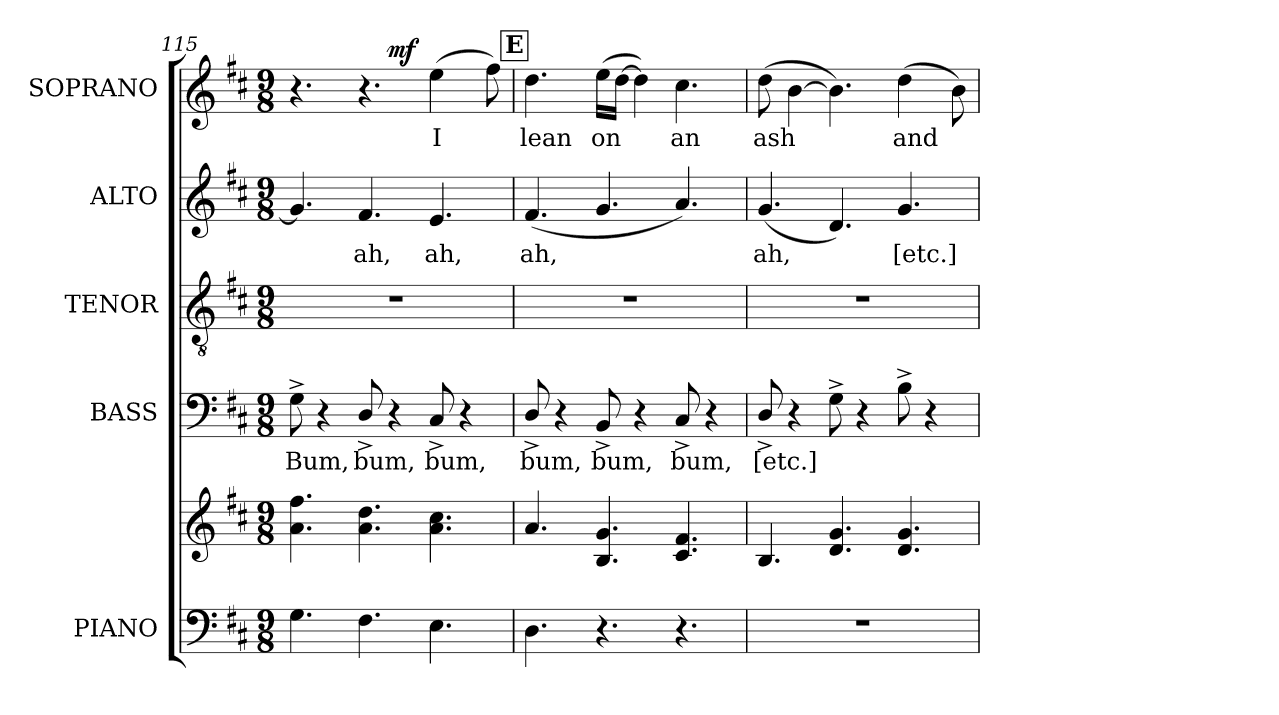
**kern	**kern	**kern	**text	**kern	**kern	**text	**kern	**text	**dynam
*part5	*part5	*part4	*part4	*part3	*part2	*part2	*part1	*part1	*part1
*staff6	*staff5	*staff4	*staff4	*staff3	*staff2	*staff2	*staff1	*staff1	*staff1
*I"PIANO	*	*I"BASS	*	*I"TENOR	*I"ALTO	*	*I"SOPRANO	*	*
*I'PNO.	*	*I'B.	*	*I'T.	*I'A.	*	*I'S.	*	*
*clefF4	*clefG2	*clefF4	*	*clefGv2	*clefG2	*	*clefG2	*	*
*	*	*	*	*ITrd7c12	*	*	*	*	*
*k[f#c#]	*k[f#c#]	*k[f#c#]	*	*k[f#c#]	*k[f#c#]	*	*k[f#c#]	*	*
*D:	*D:	*D:	*	*D:	*D:	*	*D:	*	*
*M9/8	*M9/8	*M9/8	*	*M9/8	*M9/8	*	*M9/8	*	*
=115	=115	=115	=115	=115	=115	=115	=115	=115	=115
!	!	!	!	!	!	!	!LO:TX:a:t=Solo?	!	!
!	!	!	!LO:LY:b:color=#000000	!LO:N:vis=1	!	!	!	!	!
*	*	*	*	*	*	*	*^	*	*
4.Gi\	4.ai\ 4.ff#i	8G^i\	Bum,	8%9r	4.gi/]	.	4.r	2ryy	.	.
.	.	4r	.	.	.	.	.	.	.	.
!	!	!	!LO:LY:b:color=#000000	!	!	!	!	!	!	!
!	!	!	!	!	!	!LO:LY:b:color=#000000	!	!	!	!
4.F#i\	4.ai\ 4.ddi	8D^i/	bum,	.	4.f#i/	ah,	4.r	.	.	.
.	.	4r	.	.	.	.	.	2ryy	.	mf
!	!	!	!LO:LY:b:color=#000000	!	!	!	!	!	!	!
!	!	!	!	!	!	!LO:LY:b:color=#000000	!	!	!	!
!	!	!	!	!	!	!	!	!	!LO:LY:b:color=#000000	!
4.Ei\	4.ai\ 4.cc#i	8C#^i/	bum,	.	4.ei/	ah,	(4eei\	.	I	.
.	.	4r	.	.	.	.	.	.	.	.
.	.	.	.	.	.	.	8ff#i\)	8ryy	.	.
*	*	*	*	*	*	*	*v	*v	*	*
!!LO:REH:place=s1:B:color=#000000:enc=box:fs=19.1405:t=E
=116	=116	=116	=116	=116	=116	=116	=116	=116	=116
*	*	*	*	*	*	*	*^	*	*
!	!	!	!LO:LY:b:color=#000000	!LO:N:vis=1	!	!	!	!	!	!
*	*	*	*	*	*	*	*v	*v	*	*
*	*	*	*	*	*	*	*^	*	*
!	!	!	!	!	!	!LO:LY:b:color=#000000	!	!	!	!
*	*	*	*	*	*	*	*v	*v	*	*
*	*	*	*	*	*	*	*^	*	*
!	!	!	!	!	!	!	!	!	!LO:LY:b:color=#000000	!
*	*	*	*	*	*	*	*v	*v	*	*
4.Di\	4.ai/	8D^i/	bum,	8%9r	(4.f#i/	ah,	4.ddi\	lean	.
.	.	4r	.	.	.	.	.	.	.
!	!	!	!LO:LY:b:color=#000000	!	!	!	!	!	!
!	!	!	!	!	!	!	!	!LO:LY:b:color=#000000	!
4.r	4.Bi/ 4.gi	8BB^i/	bum,	.	4.gi/	.	(16eei\LL	on	.
.	.	.	.	.	.	.	[16ddi\JJ	.	.
.	.	4r	.	.	.	.	4ddi\])	.	.
!	!	!	!LO:LY:b:color=#000000	!	!	!	!	!	!
!	!	!	!	!	!	!	!	!LO:LY:b:color=#000000	!
4.r	4.c#i/ 4.f#i	8C#^i/	bum,	.	4.ai/)	.	4.cc#i\	an	.
.	.	4r	.	.	.	.	.	.	.
!!LO:LB:g=z
=117	=117	=117	=117	=117	=117	=117	=117	=117	=117
!LO:N:vis=1	!	!	!	!	!	!	!	!	!
!	!	!	!LO:LY:b:color=#000000	!LO:N:vis=1	!	!	!	!	!
!	!	!	!	!	!	!LO:LY:b:color=#000000	!	!	!
!	!	!	!	!	!	!	!	!LO:LY:b:color=#000000	!
8%9r	4.Bi/	8D^i/	[etc.]	8%9r	(4.gi/	ah,	(8ddi\	ash	.
.	.	4r	.	.	.	.	[4bi\	.	.
.	4.di/ 4.gi	8G^i\	.	.	4.di/)	.	4.bi\])	.	.
.	.	4r	.	.	.	.	.	.	.
!	!	!	!	!	!	!LO:LY:b:color=#000000	!	!	!
!	!	!	!	!	!	!	!	!LO:LY:b:color=#000000	!
.	4.di/ 4.gi	8B^i\	.	.	4.gi/	[etc.]	(4ddi\	and	.
.	.	4r	.	.	.	.	.	.	.
.	.	.	.	.	.	.	8bi\)	.	.
=	=	=	=	=	=	=	=	=	=
*-	*-	*-	*-	*-	*-	*-	*-	*-	*-
